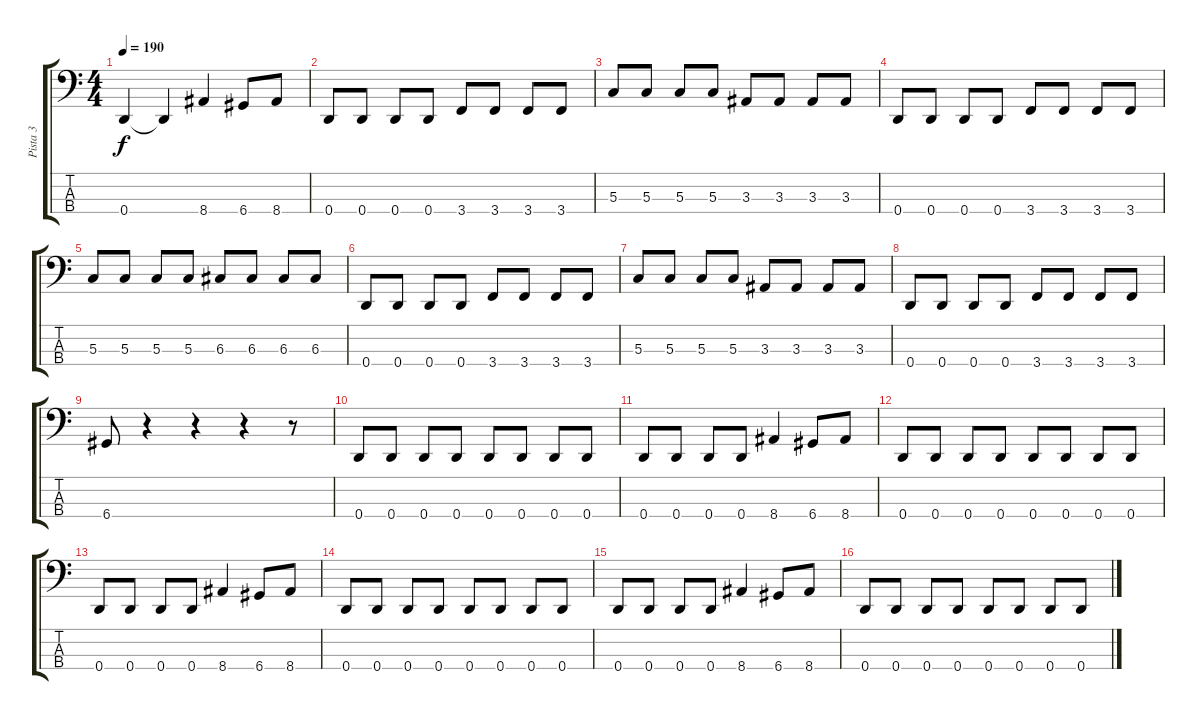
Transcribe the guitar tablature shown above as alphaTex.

\track ("Pista 3" "Pista 3") {instrument electricbasspick}
\staff {score tabs}
\tuning (F2 C2 G1 D1) {hide}
\ts (4 4)
\tempo 190
\clef f4
\ks c
0.4{t}.4{dy f} 0.4{t}.4 8.4.4 6.4.8 8.4.8 |
0.4.8 0.4.8 0.4.8 0.4.8 3.4.8 3.4.8 3.4.8 3.4.8 |
5.3.8 5.3.8 5.3.8 5.3.8 3.3.8 3.3.8 3.3.8 3.3.8 |
0.4.8 0.4.8 0.4.8 0.4.8 3.4.8 3.4.8 3.4.8 3.4.8 |
5.3.8 5.3.8 5.3.8 5.3.8 6.3.8 6.3.8 6.3.8 6.3.8 |
0.4.8 0.4.8 0.4.8 0.4.8 3.4.8 3.4.8 3.4.8 3.4.8 |
5.3.8 5.3.8 5.3.8 5.3.8 3.3.8 3.3.8 3.3.8 3.3.8 |
0.4.8 0.4.8 0.4.8 0.4.8 3.4.8 3.4.8 3.4.8 3.4.8 |
6.4.8 r.4 r.4 r.4 r.8 |
0.4.8 0.4.8 0.4.8 0.4.8 0.4.8 0.4.8 0.4.8 0.4.8 |
0.4.8 0.4.8 0.4.8 0.4.8 8.4.4 6.4.8 8.4.8 |
0.4.8 0.4.8 0.4.8 0.4.8 0.4.8 0.4.8 0.4.8 0.4.8 |
0.4.8 0.4.8 0.4.8 0.4.8 8.4.4 6.4.8 8.4.8 |
0.4.8 0.4.8 0.4.8 0.4.8 0.4.8 0.4.8 0.4.8 0.4.8 |
0.4.8 0.4.8 0.4.8 0.4.8 8.4.4 6.4.8 8.4.8 |
0.4.8 0.4.8 0.4.8 0.4.8 0.4.8 0.4.8 0.4.8 0.4.8
